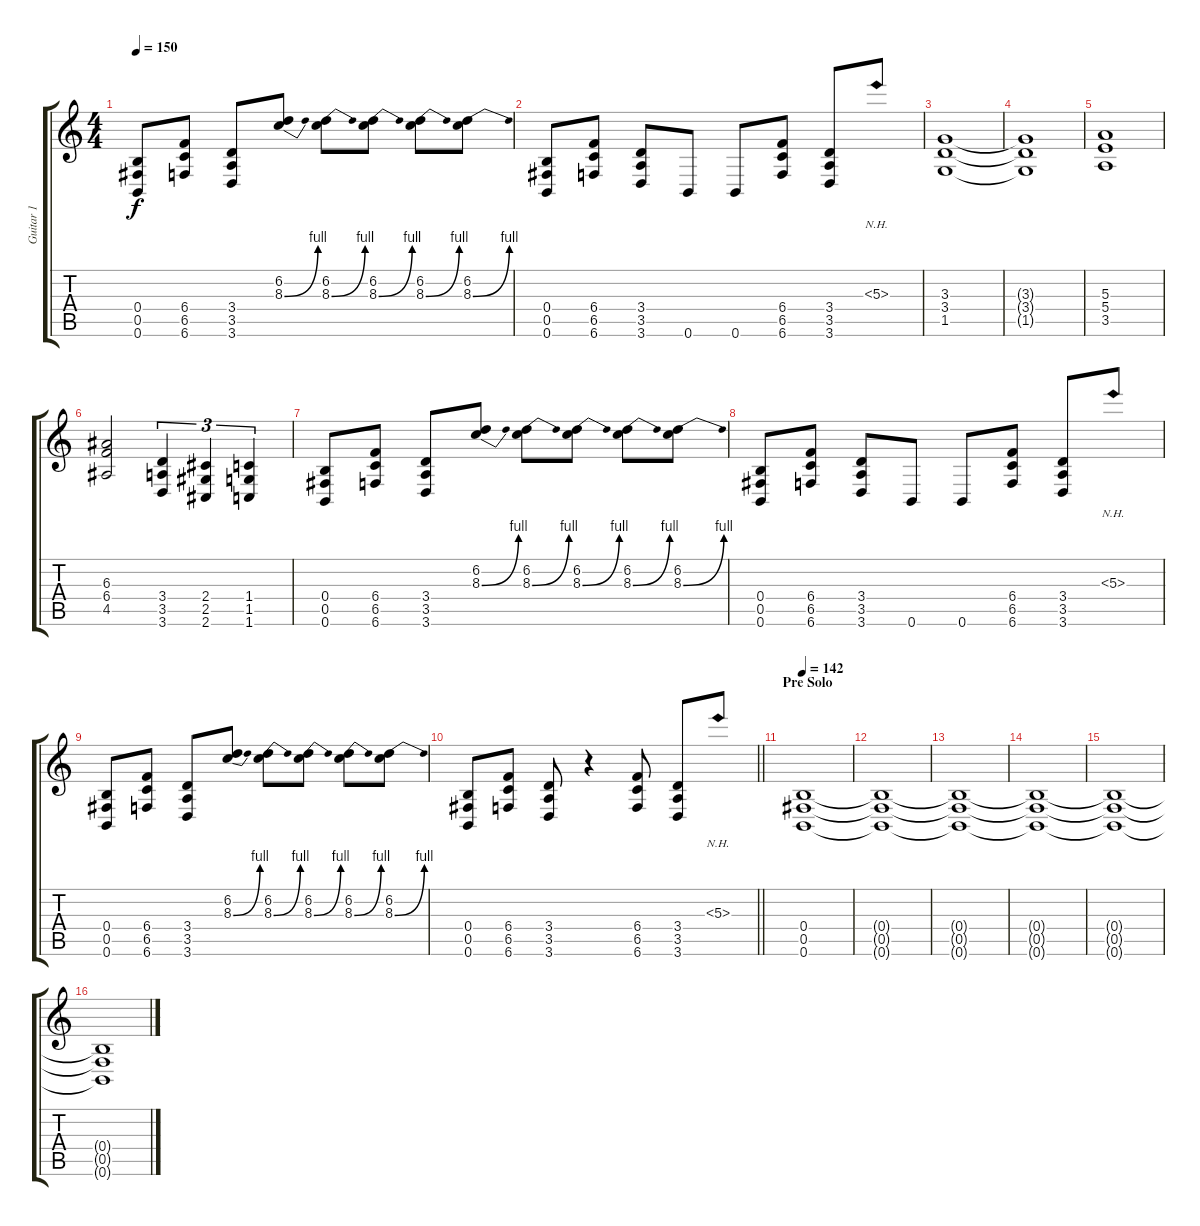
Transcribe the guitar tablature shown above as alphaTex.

\track ("Guitar 1" "Guitar 1") {instrument distortionguitar}
\staff {score tabs}
\tuning (Db4 Ab3 E3 B2 Gb2 B1) {hide}
\ts (4 4)
\tempo 150
\clef g2
\ks c
(0.4 0.5 0.6).8{dy f} (6.4 6.5 6.6).8 (3.4 3.5 3.6).8 (6.2 8.3{be (bend 0 0 60 4)}).8 (6.2 8.3{be (bend 0 0 60 4)}).8 (6.2 8.3{be (bend 0 0 60 4)}).8 (6.2 8.3{be (bend 0 0 60 4)}).8 (6.2 8.3{be (bend 0 0 60 4)}).8 |
(0.4 0.5 0.6).8 (6.4 6.5 6.6).8 (3.4 3.5 3.6).8 0.6.8 0.6.8 (6.4 6.5 6.6).8 (3.4 3.5 3.6).8 5.3{nh}.8 |
(3.3 3.4 1.5).1 |
(3.3{t} 3.4{t} 1.5{t}).1 |
(5.3 5.4 3.5).1 |
(6.3 6.4 4.5).2 (3.4 3.5 3.6).4{tu (3 2)} (2.4 2.5 2.6).4{tu (3 2)} (1.4 1.5 1.6).4{tu (3 2)} |
(0.4 0.5 0.6).8 (6.4 6.5 6.6).8 (3.4 3.5 3.6).8 (6.2 8.3{be (bend 0 0 60 4)}).8 (6.2 8.3{be (bend 0 0 60 4)}).8 (6.2 8.3{be (bend 0 0 60 4)}).8 (6.2 8.3{be (bend 0 0 60 4)}).8 (6.2 8.3{be (bend 0 0 60 4)}).8 |
(0.4 0.5 0.6).8 (6.4 6.5 6.6).8 (3.4 3.5 3.6).8 0.6.8 0.6.8 (6.4 6.5 6.6).8 (3.4 3.5 3.6).8 5.3{nh}.8 |
(0.4 0.5 0.6).8 (6.4 6.5 6.6).8 (3.4 3.5 3.6).8 (6.2 8.3{be (bend 0 0 60 4)}).8 (6.2 8.3{be (bend 0 0 60 4)}).8 (6.2 8.3{be (bend 0 0 60 4)}).8 (6.2 8.3{be (bend 0 0 60 4)}).8 (6.2 8.3{be (bend 0 0 60 4)}).8 |
\barLineRight lightlight
(0.4 0.5 0.6).8 (6.4 6.5 6.6).8 (3.4 3.5 3.6).8 r.4 (6.4 6.5 6.6).8 (3.4 3.5 3.6).8 5.3{nh}.8 |
\section ("" "Pre Solo")
\tempo 142
(0.4 0.5 0.6).1 |
(0.4{t} 0.5{t} 0.6{t}).1 |
(0.4{t} 0.5{t} 0.6{t}).1 |
(0.4{t} 0.5{t} 0.6{t}).1 |
(0.4{t} 0.5{t} 0.6{t}).1 |
(0.4{t} 0.5{t} 0.6{t}).1
